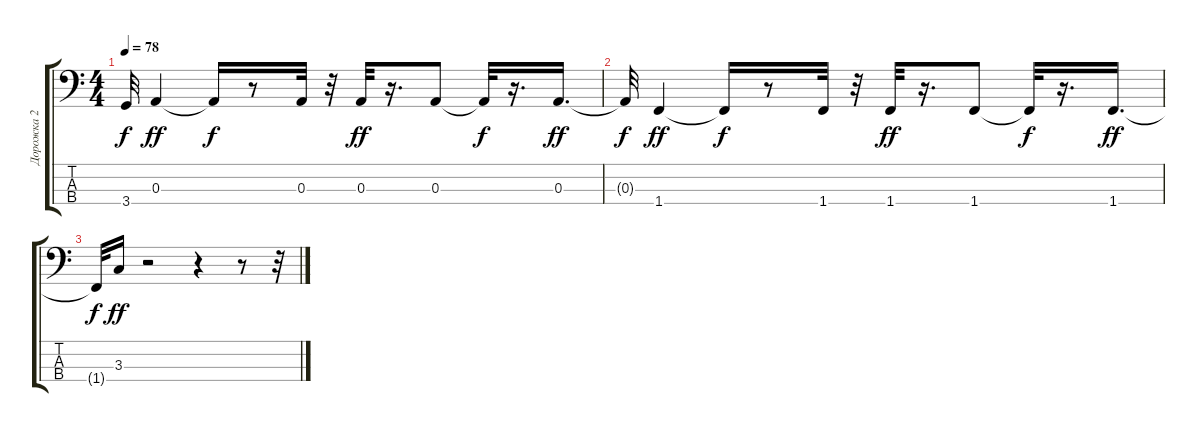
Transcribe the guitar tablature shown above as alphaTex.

\track ("Дорожка 2" "Дорожка 2") {instrument electricbassfinger}
\staff {score tabs}
\tuning (G2 D2 A1 E1) {hide}
\ts (4 4)
\tempo 78
\clef f4
\ks c
3.4{t}.32{dy f} 0.3.4{dy ff} 0.3{t}.16{dy f} r.8 0.3.32 r.32 0.3.32{dy ff} r.16{d} 0.3.8 0.3{t}.32{dy f} r.16{d} 0.3.16{d dy ff} |
0.3{t}.32{dy f} 1.4.4{dy ff} 1.4{t}.16{dy f} r.8 1.4.32 r.32 1.4.32{dy ff} r.16{d} 1.4.8 1.4{t}.32{dy f} r.16{d} 1.4.16{d dy ff} |
1.4{t}.32{dy f} 3.3.16{dy ff} r.2 r.4 r.8 r.32
